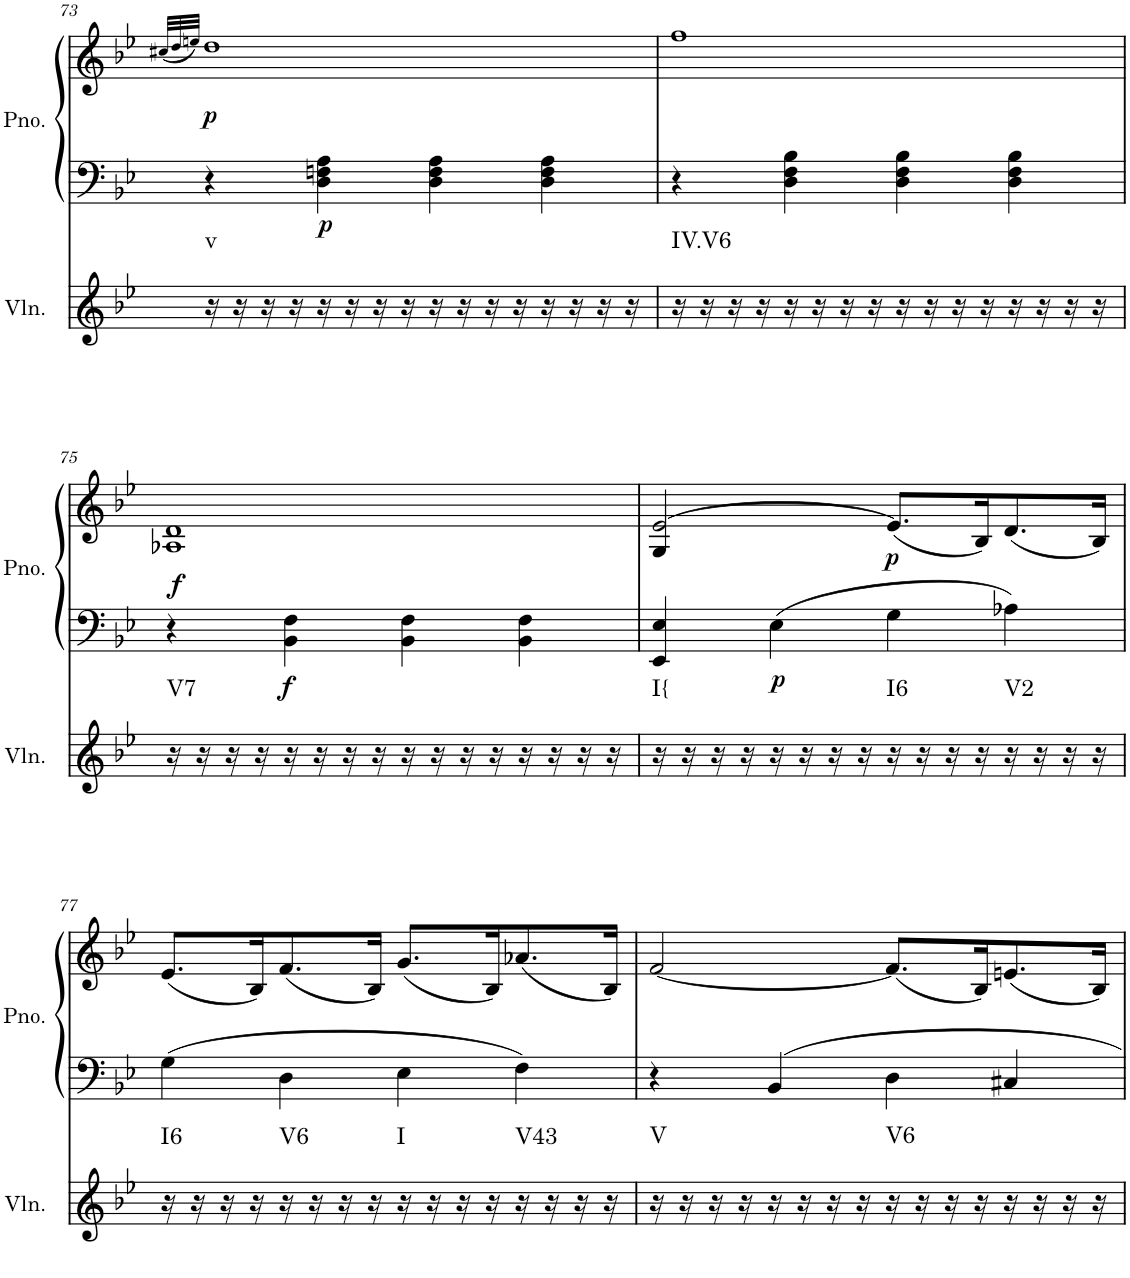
**kern	**harte	**kern	**kern	**dynam
*part2	*part2	*part1	*part1	*part1
*staff3	*	*staff2	*staff1	*staff1/2
*I"Violin	*	*I"Piano, Piano right	*	*
*I'Vln.	*	*I'Pno.	*	*
!!LO:PB:g=z
*clefG2	*	*clefF4	*clefG2	*
*k[b-e-]	*	*k[b-e-]	*k[b-e-]	*
*M2/2	*	*M2/2	*M2/2	*
*met(c|)	*	*met(c|)	*met(c|)	*
=73	=73	=73	=73	=73
.	.	.	(32qcc#X/LLL	.
.	.	.	32qdd/	.
.	.	.	32qeen/JJJ)	.
!	!LO:H:kt=v	!	!	!LO:DY:b
16r	N	4r	1dd	p
16r	.	.	.	.
16r	.	.	.	.
16r	.	.	.	.
!	!	!	!	!LO:DY:b=2
16r	.	4D\ 4Fn\ 4A\	.	p
16r	.	.	.	.
16r	.	.	.	.
16r	.	.	.	.
16r	.	4D\ 4F\ 4A\	.	.
16r	.	.	.	.
16r	.	.	.	.
16r	.	.	.	.
16r	.	4D\ 4F\ 4A\	.	.
16r	.	.	.	.
16r	.	.	.	.
16r	.	.	.	.
=74	=74	=74	=74	=74
!	!LO:H:kt=IV.V6	!	!	!
16r	N	4r	1ff	.
16r	.	.	.	.
16r	.	.	.	.
16r	.	.	.	.
16r	.	4D\ 4F\ 4B-\	.	.
16r	.	.	.	.
16r	.	.	.	.
16r	.	.	.	.
16r	.	4D\ 4F\ 4B-\	.	.
16r	.	.	.	.
16r	.	.	.	.
16r	.	.	.	.
16r	.	4D\ 4F\ 4B-\	.	.
16r	.	.	.	.
16r	.	.	.	.
16r	.	.	.	.
!!LO:LB:g=z
=75	=75	=75	=75	=75
!	!LO:H:kt=V7	!	!	!LO:DY:a=2
16r	N	4r	1A-X 1d	f
16r	.	.	.	.
16r	.	.	.	.
16r	.	.	.	.
!	!	!	!	!LO:DY:b=2
16r	.	4BB-\ 4F\	.	f
16r	.	.	.	.
16r	.	.	.	.
16r	.	.	.	.
16r	.	4BB-\ 4F\	.	.
16r	.	.	.	.
16r	.	.	.	.
16r	.	.	.	.
16r	.	4BB-\ 4F\	.	.
16r	.	.	.	.
16r	.	.	.	.
16r	.	.	.	.
=76	=76	=76	=76	=76
*	*	*	*^	*
!	!LO:H:kt=I{	!	!	!	!
16r	N	4EE-/ 4E-/	[2e-/	4G/	.
16r	.	.	.	.	.
16r	.	.	.	.	.
16r	.	.	.	.	.
!	!	!	!	!	!LO:DY:b=2
16r	.	4E-\	.	2.ryy	p
16r	.	.	.	.	.
16r	.	.	.	.	.
16r	.	.	.	.	.
!	!LO:H:kt=I6	!	!	!	!LO:DY:b
16r	N	4G\	(<8.e-/L]	.	p
16r	.	.	.	.	.
16r	.	.	.	.	.
16r	.	.	16B-/K)	.	.
!	!LO:H:kt=V2	!	!	!	!
16r	N	4A-X\	(<8.d/	.	.
16r	.	.	.	.	.
16r	.	.	.	.	.
16r	.	.	16B-/Jk)	.	.
*	*	*	*v	*v	*
!!LO:LB:g=z
=77	=77	=77	=77	=77
!	!LO:H:kt=I6	!	!	!
16r	N	4G\	(<8.e-/L	.
16r	.	.	.	.
16r	.	.	.	.
16r	.	.	16B-/K)	.
!	!LO:H:kt=V6	!	!	!
16r	N	4D\	(8.f/	.
16r	.	.	.	.
16r	.	.	.	.
16r	.	.	16B-/Jk)	.
!	!LO:H:kt=I	!	!	!
16r	N	4E-\	(8.g/L	.
16r	.	.	.	.
16r	.	.	.	.
16r	.	.	16B-/K)	.
!	!LO:H:kt=V43	!	!	!
16r	N	4F\	(8.a-X/	.
16r	.	.	.	.
16r	.	.	.	.
16r	.	.	16B-/Jk)	.
=78	=78	=78	=78	=78
!	!LO:H:kt=V	!	!	!
16r	N	4r	[2f/	.
16r	.	.	.	.
16r	.	.	.	.
16r	.	.	.	.
16r	.	4BB-/	.	.
16r	.	.	.	.
16r	.	.	.	.
16r	.	.	.	.
!	!LO:H:kt=V6	!	!	!
16r	N	4D\	(8.f/L]	.
16r	.	.	.	.
16r	.	.	.	.
16r	.	.	16B-/K)	.
16r	.	4C#X/	(8.en/	.
16r	.	.	.	.
16r	.	.	.	.
16r	.	.	16B-/Jk)	.
=	=	=	=	=
*-	*-	*-	*-	*-
